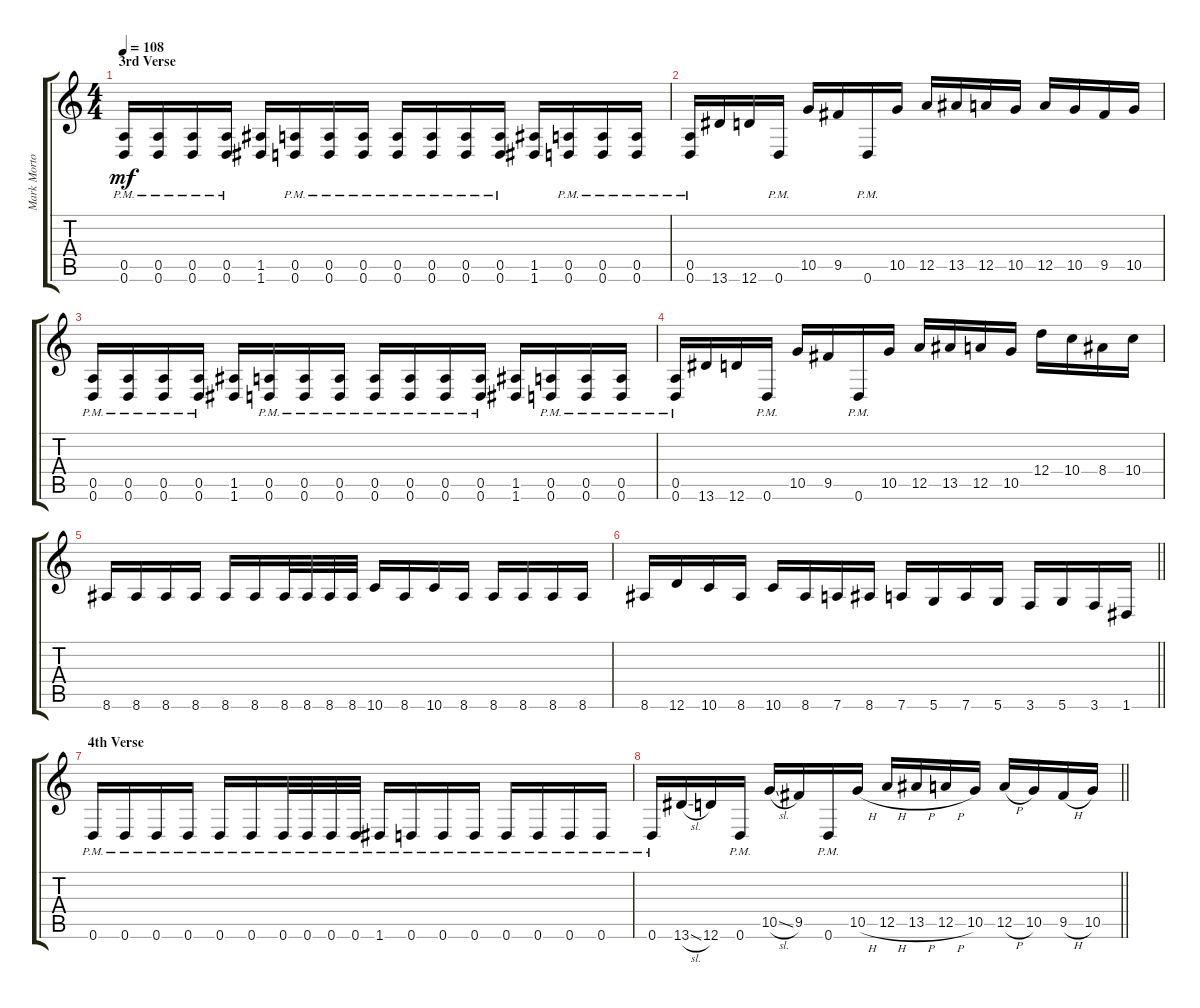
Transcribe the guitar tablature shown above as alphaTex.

\track ("Mark Morton (Lead Guitar)" "Mark Morto") {instrument distortionguitar}
\staff {score tabs}
\tuning (E4 B3 G3 D3 A2 D2) {hide}
\ts (4 4)
\section ("" "3rd Verse")
\tempo 108
\clef g2
\ks c
(0.5{pm} 0.6{pm}).16{dy mf} (0.5{pm} 0.6{pm}).16 (0.5{pm} 0.6{pm}).16 (0.5{pm} 0.6{pm}).16 (1.5 1.6).16 (0.5{pm} 0.6{pm}).16 (0.5{pm} 0.6{pm}).16 (0.5{pm} 0.6{pm}).16 (0.5{pm} 0.6{pm}).16 (0.5{pm} 0.6{pm}).16 (0.5{pm} 0.6{pm}).16 (0.5{pm} 0.6{pm}).16 (1.5 1.6).16 (0.5{pm} 0.6{pm}).16 (0.5{pm} 0.6{pm}).16 (0.5{pm} 0.6{pm}).16 |
(0.5{pm} 0.6{pm}).16 13.6.16 12.6.16 0.6{pm}.16 10.5.16 9.5.16 0.6{pm}.16 10.5.16 12.5.16 13.5.16 12.5.16 10.5.16 12.5.16 10.5.16 9.5.16 10.5.16 |
(0.5{pm} 0.6{pm}).16 (0.5{pm} 0.6{pm}).16 (0.5{pm} 0.6{pm}).16 (0.5{pm} 0.6{pm}).16 (1.5 1.6).16 (0.5{pm} 0.6{pm}).16 (0.5{pm} 0.6{pm}).16 (0.5{pm} 0.6{pm}).16 (0.5{pm} 0.6{pm}).16 (0.5{pm} 0.6{pm}).16 (0.5{pm} 0.6{pm}).16 (0.5{pm} 0.6{pm}).16 (1.5 1.6).16 (0.5{pm} 0.6{pm}).16 (0.5{pm} 0.6{pm}).16 (0.5{pm} 0.6{pm}).16 |
(0.5{pm} 0.6{pm}).16 13.6.16 12.6.16 0.6{pm}.16 10.5.16 9.5.16 0.6{pm}.16 10.5.16 12.5.16 13.5.16 12.5.16 10.5.16 12.4.16 10.4.16 8.4.16 10.4.16 |
8.6.16 8.6.16 8.6.16 8.6.16 8.6.16 8.6.16 8.6.32 8.6.32 8.6.32 8.6.32 10.6.16 8.6.16 10.6.16 8.6.16 8.6.16 8.6.16 8.6.16 8.6.16 |
\barLineRight lightlight
8.6.16 12.6.16 10.6.16 8.6.16 10.6.16 8.6.16 7.6.16 8.6.16 7.6.16 5.6.16 7.6.16 5.6.16 3.6.16 5.6.16 3.6.16 1.6.16 |
\section ("" "4th Verse")
0.6{pm}.16 0.6{pm}.16 0.6{pm}.16 0.6{pm}.16 0.6{pm}.16 0.6{pm}.16 0.6{pm}.32 0.6{pm}.32 0.6{pm}.32 0.6{pm}.32 1.6{pm}.16 0.6{pm}.16 0.6{pm}.16 0.6{pm}.16 0.6{pm}.16 0.6{pm}.16 0.6{pm}.16 0.6{pm}.16 |
\barLineRight lightlight
0.6{pm}.16 13.6{sl}.16 12.6.16 0.6{pm}.16 10.5{sl}.16 9.5.16 0.6{pm}.16 10.5{h}.16 12.5{h}.16 13.5{h}.16 12.5{h}.16 10.5.16 12.5{h}.16 10.5.16 9.5{h}.16 10.5.16
